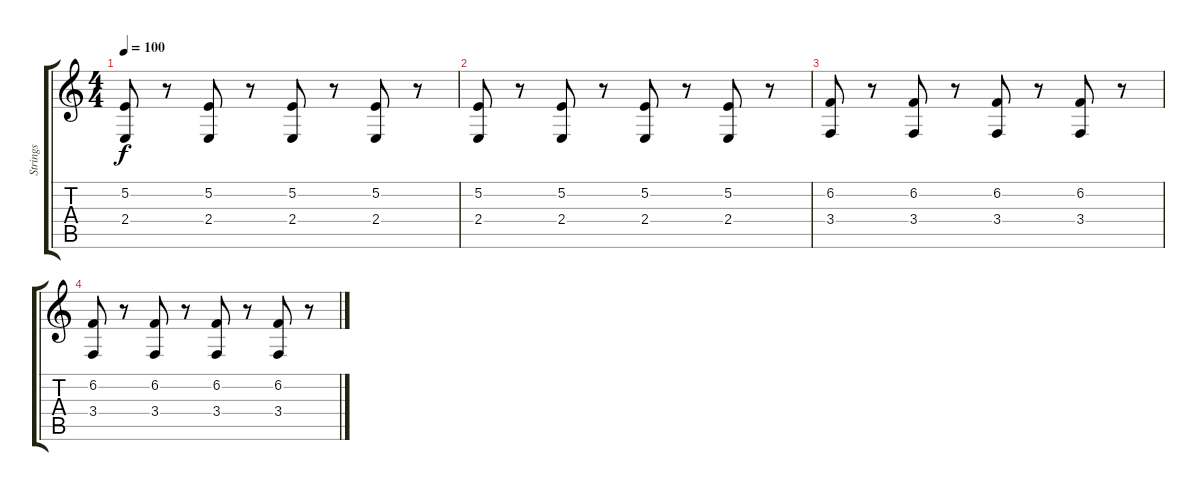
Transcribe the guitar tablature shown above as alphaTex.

\track ("Strings" "Strings") {instrument pizzicatostrings}
\staff {score tabs}
\tuning (E4 B3 G3 D3 A2 E2) {hide}
\ts (4 4)
\tempo 100
\clef g2
\ks c
(5.2 2.4).8{dy f} r.8 (5.2 2.4).8 r.8 (5.2 2.4).8 r.8 (5.2 2.4).8 r.8 |
(5.2 2.4).8 r.8 (5.2 2.4).8 r.8 (5.2 2.4).8 r.8 (5.2 2.4).8 r.8 |
(6.2 3.4).8 r.8 (6.2 3.4).8 r.8 (6.2 3.4).8 r.8 (6.2 3.4).8 r.8 |
(6.2 3.4).8 r.8 (6.2 3.4).8 r.8 (6.2 3.4).8 r.8 (6.2 3.4).8 r.8
